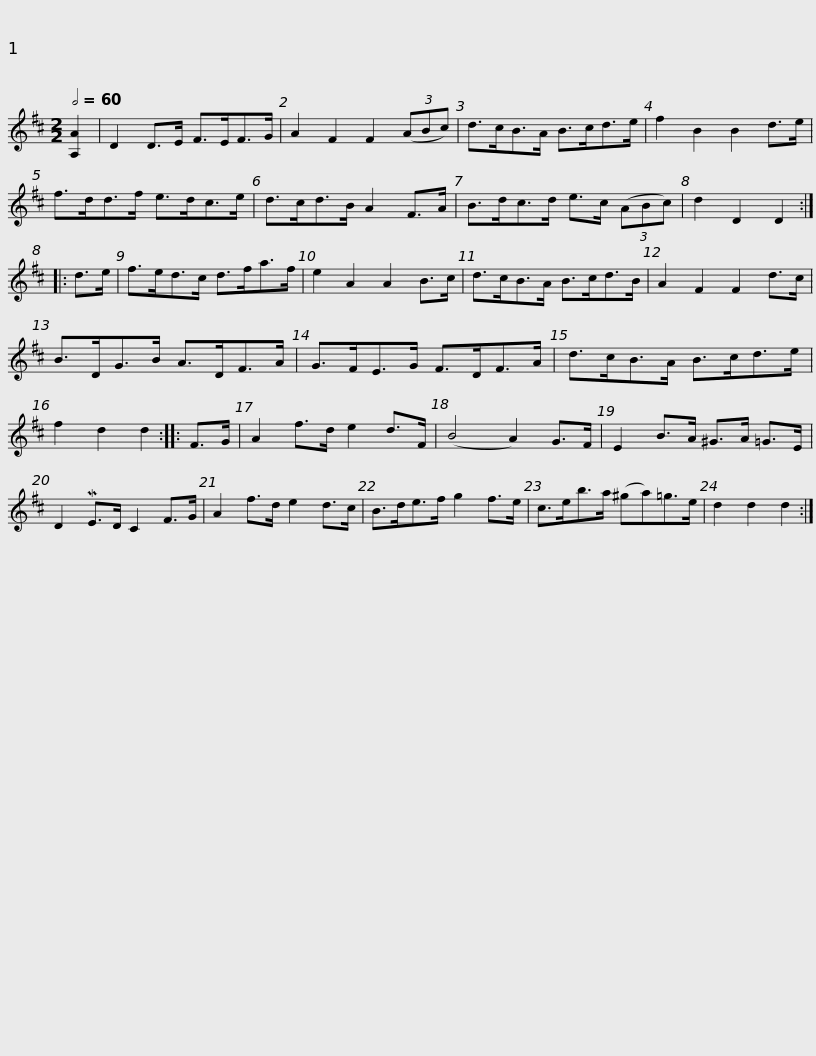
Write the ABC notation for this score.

X:1
L:1/8
Q:1/2=60
M:2/2
I:linebreak $
K:none
V:1 treble transpose="8 "
V:1
[K:D] [A,A]2 | D2 D>E F>EF>G | A2 F2 F2 (3(ABc) | d>cB>A B>cd>e | f2 B2 B2 d>e | %5
 f>dd>f e>dc>e |$ d>cd>B A2 F>A | B>dc>d e>c (3(ABc) | d2 D2 D2 :: d>e | %10
 f>ed>c d>fa>f | e2 A2 A2 B>c |$ d>cB>A B>cd>B | A2 F2 F2 d>c | B>DG>B A>DF>A | %15
 G>FE>G F>DF>A | d>cB>A B>cd>e |$ f2 d2 d2 :: F>G | A2 f>d e2 d>F | %20
 (B4 A2) G>F | E2 B>A ^G>A =G>E | D2 ME>D C2 F>G | A2 f>d e2 d>c |$ B>de>f g2 f>e | %25
 c>eb>a (^ga)=g>e | d2 d2 d2 :| %27
